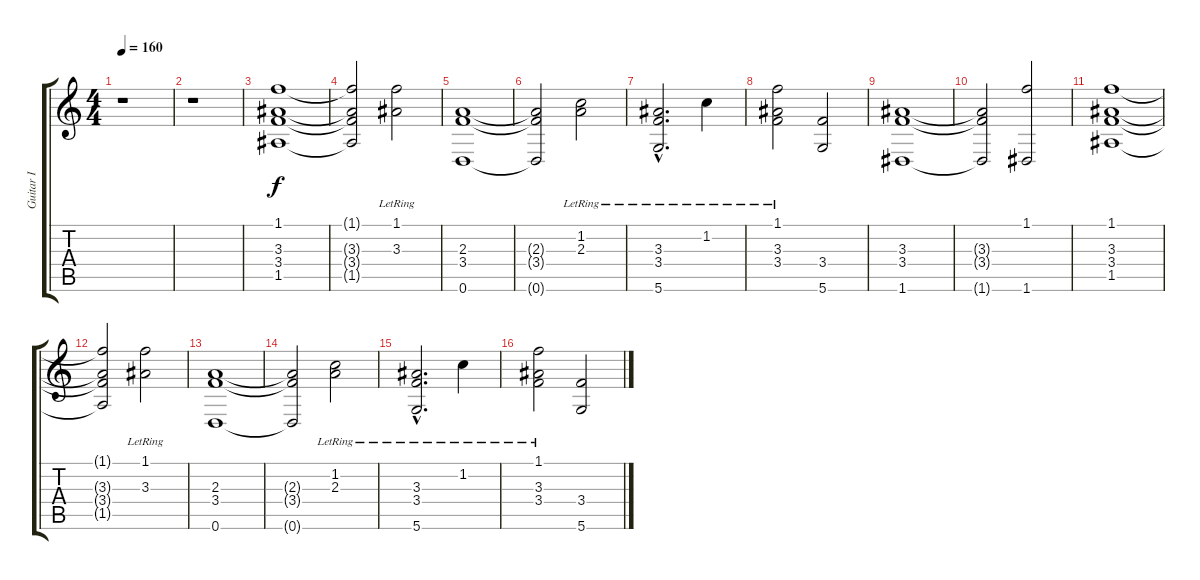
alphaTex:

\track ("Guitar I" "Guitar I") {instrument electricguitarmuted}
\staff {score tabs}
\tuning (E4 B3 G3 D3 A2 D2) {hide}
\ts (4 4)
\tempo 160
\clef g2
\ks c
r.1{dy f} |
r.1 |
\section ("" " ")
(1.1 3.3 3.4 1.5).1 |
(1.1{t} 3.3{t} 3.4{t} 1.5{t}).2 (1.1{lr} 3.3).2 |
(2.3 3.4 0.6).1 |
(2.3{t} 3.4{t} 0.6{t}).2 (1.2{lr} 2.3).2 |
(3.3{hac lr} 3.4{hac lr} 5.6{hac lr}).2{d} 1.2{lr}.4 |
(1.1{lr} 3.3{lr} 3.4).2 (3.4 5.6).2 |
(3.3 3.4 1.6).1 |
(3.3{t} 3.4{t} 1.6{t}).2 (1.1 1.6).2 |
(1.1 3.3 3.4 1.5).1 |
(1.1{t} 3.3{t} 3.4{t} 1.5{t}).2 (1.1{lr} 3.3).2 |
(2.3 3.4 0.6).1 |
(2.3{t} 3.4{t} 0.6{t}).2 (1.2{lr} 2.3).2 |
(3.3{hac lr} 3.4{hac lr} 5.6{hac lr}).2{d} 1.2{lr}.4 |
(1.1{lr} 3.3{lr} 3.4).2 (3.4 5.6).2
